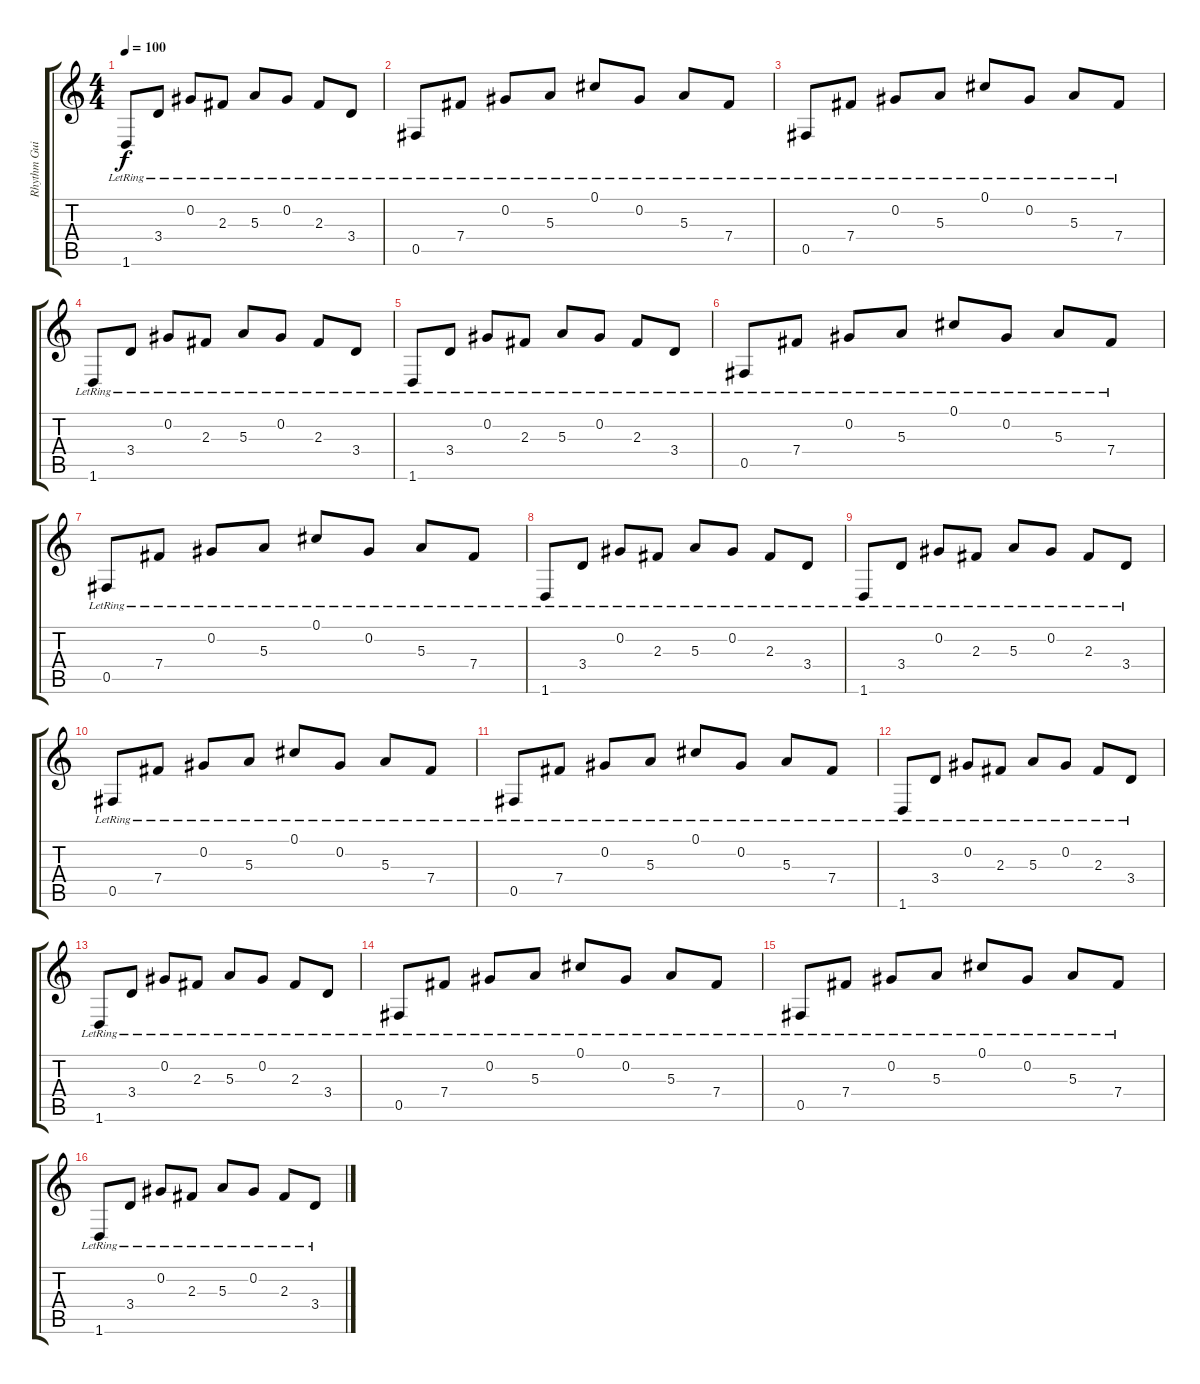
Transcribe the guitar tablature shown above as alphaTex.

\track ("Rhythm Guitar 2" "Rhythm Gui") {instrument acousticguitarnylon}
\staff {score tabs}
\tuning (Db4 Ab3 E3 B2 Gb2 Db2) {hide}
\ts (4 4)
\tempo 100
\clef g2
\ks c
1.6{lr}.8{dy f} 3.4{lr}.8 0.2{lr}.8 2.3{lr}.8 5.3{lr}.8 0.2{lr}.8 2.3{lr}.8 3.4{lr}.8 |
0.5{lr}.8 7.4{lr}.8 0.2{lr}.8 5.3{lr}.8 0.1{lr}.8 0.2{lr}.8 5.3{lr}.8 7.4{lr}.8 |
0.5{lr}.8 7.4{lr}.8 0.2{lr}.8 5.3{lr}.8 0.1{lr}.8 0.2{lr}.8 5.3{lr}.8 7.4{lr}.8 |
1.6{lr}.8 3.4{lr}.8 0.2{lr}.8 2.3{lr}.8 5.3{lr}.8 0.2{lr}.8 2.3{lr}.8 3.4{lr}.8 |
1.6{lr}.8 3.4{lr}.8 0.2{lr}.8 2.3{lr}.8 5.3{lr}.8 0.2{lr}.8 2.3{lr}.8 3.4{lr}.8 |
0.5{lr}.8 7.4{lr}.8 0.2{lr}.8 5.3{lr}.8 0.1{lr}.8 0.2{lr}.8 5.3{lr}.8 7.4{lr}.8 |
0.5{lr}.8 7.4{lr}.8 0.2{lr}.8 5.3{lr}.8 0.1{lr}.8 0.2{lr}.8 5.3{lr}.8 7.4{lr}.8 |
1.6{lr}.8 3.4{lr}.8 0.2{lr}.8 2.3{lr}.8 5.3{lr}.8 0.2{lr}.8 2.3{lr}.8 3.4{lr}.8 |
1.6{lr}.8 3.4{lr}.8 0.2{lr}.8 2.3{lr}.8 5.3{lr}.8 0.2{lr}.8 2.3{lr}.8 3.4{lr}.8 |
0.5{lr}.8 7.4{lr}.8 0.2{lr}.8 5.3{lr}.8 0.1{lr}.8 0.2{lr}.8 5.3{lr}.8 7.4{lr}.8 |
0.5{lr}.8 7.4{lr}.8 0.2{lr}.8 5.3{lr}.8 0.1{lr}.8 0.2{lr}.8 5.3{lr}.8 7.4{lr}.8 |
1.6{lr}.8 3.4{lr}.8 0.2{lr}.8 2.3{lr}.8 5.3{lr}.8 0.2{lr}.8 2.3{lr}.8 3.4{lr}.8 |
1.6{lr}.8 3.4{lr}.8 0.2{lr}.8 2.3{lr}.8 5.3{lr}.8 0.2{lr}.8 2.3{lr}.8 3.4{lr}.8 |
0.5{lr}.8 7.4{lr}.8 0.2{lr}.8 5.3{lr}.8 0.1{lr}.8 0.2{lr}.8 5.3{lr}.8 7.4{lr}.8 |
0.5{lr}.8 7.4{lr}.8 0.2{lr}.8 5.3{lr}.8 0.1{lr}.8 0.2{lr}.8 5.3{lr}.8 7.4{lr}.8 |
1.6{lr}.8 3.4{lr}.8 0.2{lr}.8 2.3{lr}.8 5.3{lr}.8 0.2{lr}.8 2.3{lr}.8 3.4{lr}.8
